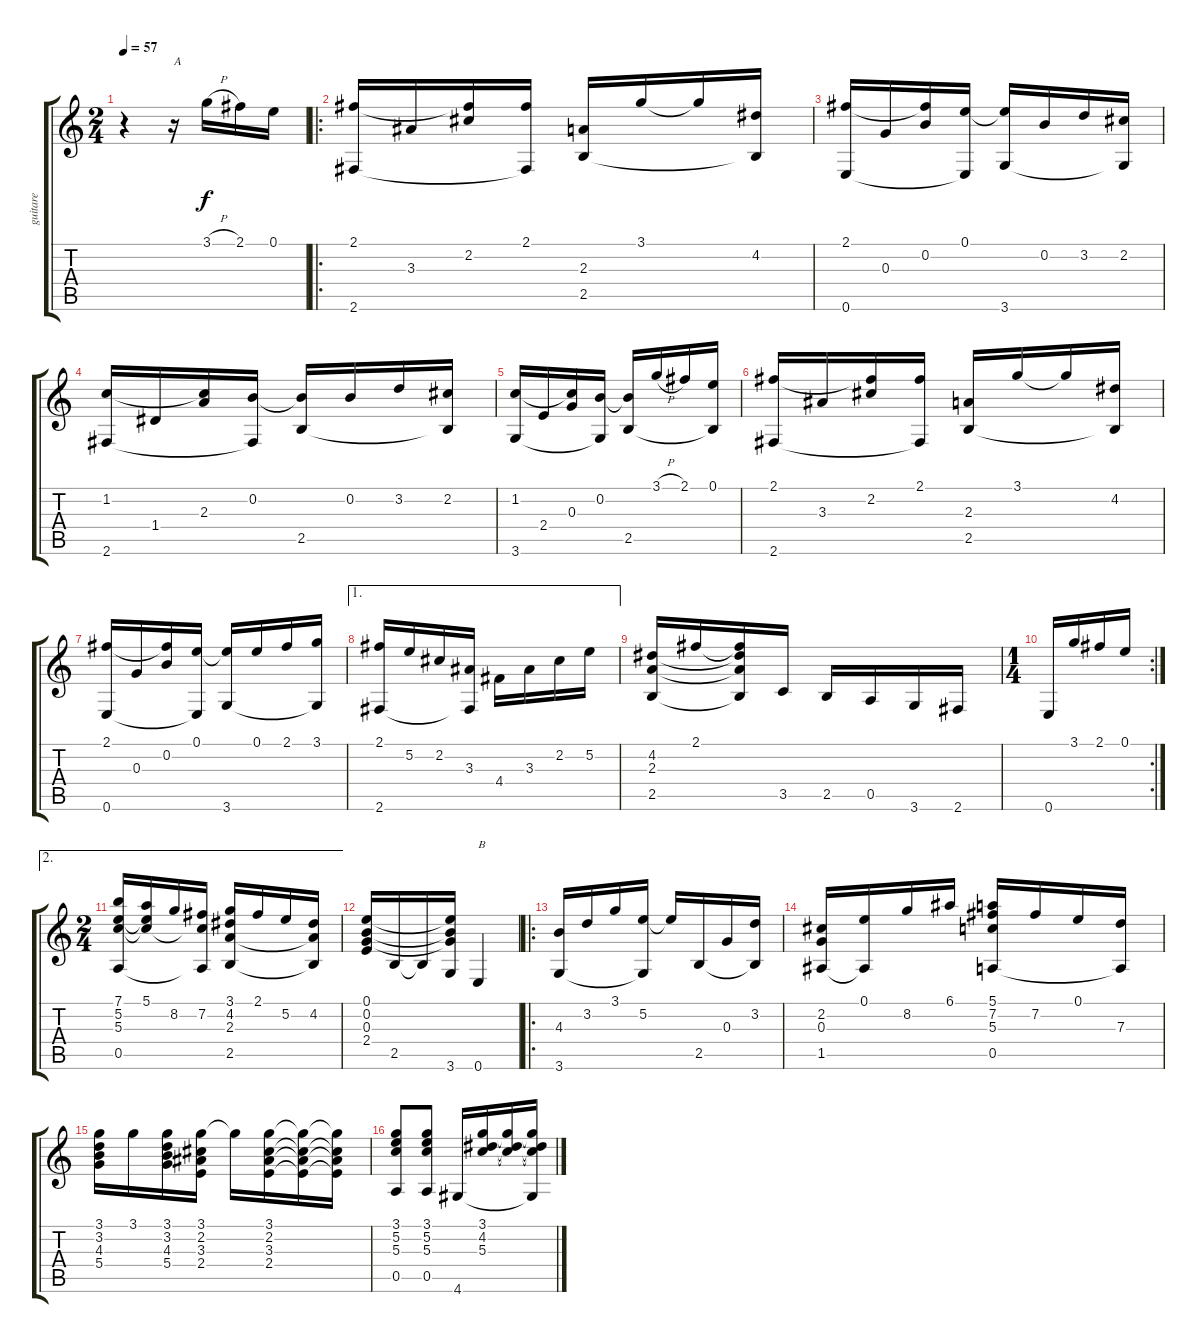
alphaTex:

\track ("guitare" "guitare") {instrument acousticguitarnylon}
\staff {score tabs}
\tuning (E4 B3 G3 D3 A2 E2) {hide}
\ts (2 4)
\tempo 57
\clef g2
\ks c
r.4{dy f instrument acousticguitarnylon} r.16{txt "A"} 3.1{h}.16 2.1.16 0.1.16 |
\ro
(2.1 2.6).16 3.3.16 (2.1{t} 2.2).16 (2.1 2.6{t}).16 (2.3 2.5).16 3.1.16 3.1{t}.16 (4.2 2.5{t}).16 |
(2.1 0.6).16 0.3.16 (2.1{t} 0.2).16 (0.1 0.6{t}).16 (0.1{t} 3.6).16 0.2.16 3.2.16 (2.2 3.6{t}).16 |
(1.2 2.6).16 1.4.16 (1.2{t} 2.3).16 (0.2 2.6{t}).16 (0.2{t} 2.5).16 0.2.16 3.2.16 (2.2 2.5{t}).16 |
(1.2 3.6).16 2.4.16 (1.2{t} 0.3).16 (0.2 3.6{t}).16 (0.2{t} 2.5).16 3.1{h}.16 2.1.16 (0.1 2.5{t}).16 |
(2.1 2.6).16 3.3.16 (2.1{t} 2.2).16 (2.1 2.6{t}).16 (2.3 2.5).16 3.1.16 3.1{t}.16 (4.2 2.5{t}).16 |
(2.1 0.6).16 0.3.16 (2.1{t} 0.2).16 (0.1 0.6{t}).16 (0.1{t} 3.6).16 0.1.16 2.1.16 (3.1 3.6{t}).16 |
\ae 1
(2.1 2.6).16 5.2.16 2.2.16 (3.3 2.6{t}).16 4.4.16 3.3.16 2.2.16 5.2.16 |
(4.2 2.3 2.5).16 2.1.16 (2.1{t} 4.2{t} 2.3{t} 2.5{t}).16 3.5.16 2.5.16 0.5.16 3.6.16 2.6.16 |
\rc 2
\ts (1 4)
0.6.16 3.1.16 2.1.16 0.1.16 |
\ae 2
\ts (2 4)
(7.1 5.2 5.3 0.5).16 (5.1 5.2{t} 5.3{t}).16 8.2.16 (7.2 5.3{t} 0.5{t}).16 (3.1 4.2 2.3 2.5).16 2.1.16 5.2.16 (4.2 2.3{t} 2.5{t}).16 |
(0.1 0.2 0.3 2.4).16 2.5.16 2.5{t}.16 (0.1{t} 0.2{t} 0.3{t} 3.6).16 0.6.4{txt "B"} |
\ro
(4.3 3.6).16 3.2.16 3.1.16 (5.2 3.6{t}).16 5.2{t}.16 2.5.16 0.3.16 (3.2 2.5{t}).16 |
(2.2 0.3 1.5).16 (0.1 1.5{t}).16 8.2.16 6.1.16 (5.1 7.2 5.3 0.5).16 7.2.16 0.1.16 (7.3 0.5{t}).16 |
(3.1 3.2 4.3 5.4).16 3.1.16 (3.1 3.2 4.3 5.4).16 (3.1 2.2 3.3 2.4).16 3.1{t}.16 (3.1 2.2 3.3 2.4).16 (3.1{t} 2.2{t} 3.3{t} 2.4{t}).16 (3.1{t} 2.2{t} 3.3{t} 2.4{t}).16 |
(3.1 5.2 5.3 0.5).8 (3.1 5.2 5.3 0.5).8 4.6.16 (3.1 4.2 5.3).16 (3.1{t} 4.2{t} 5.3{t}).16 (3.1{t} 4.2{t} 5.3{t} 4.6{t}).16
